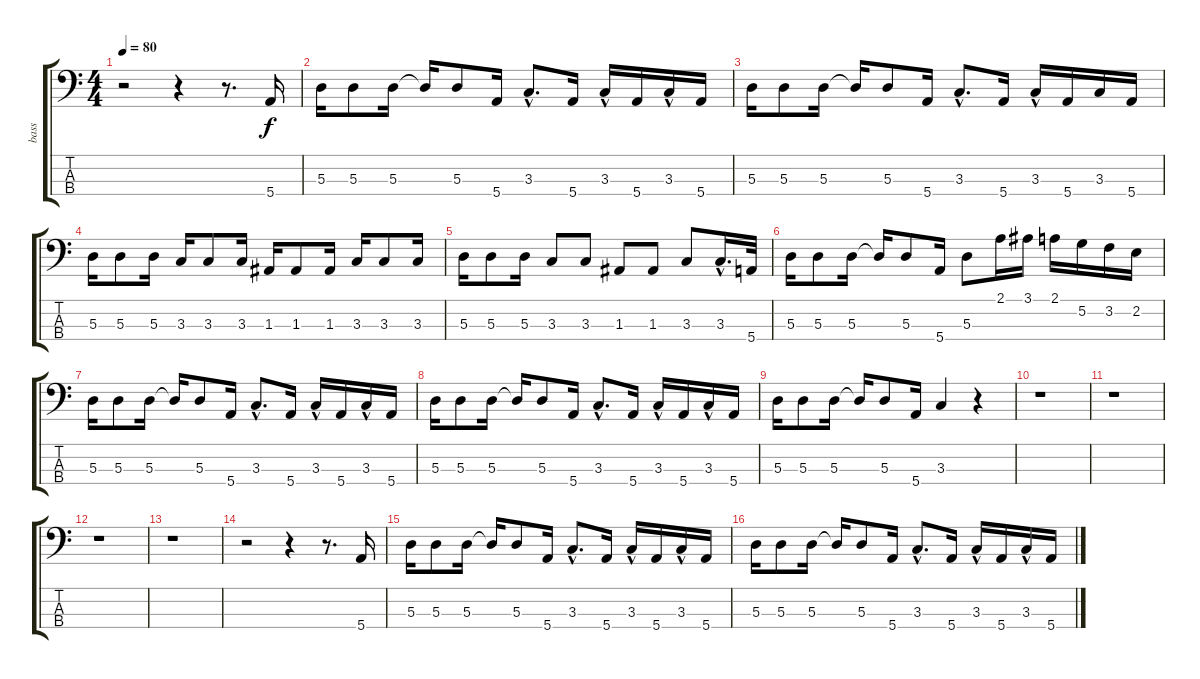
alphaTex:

\track ("bass" "bass") {instrument acousticguitarnylon}
\staff {score tabs}
\tuning (G2 D2 A1 E1) {hide}
\ts (4 4)
\tempo 80
\clef f4
\ks c
r.2{dy f instrument acousticguitarnylon} r.4 r.8{d} 5.4.16 |
5.3.16 5.3.8 5.3.16 5.3{t}.16 5.3.8 5.4.16 3.3{hac}.8{d} 5.4.16 3.3{hac}.16 5.4.16 3.3{hac}.16 5.4.16 |
5.3.16 5.3.8 5.3.16 5.3{t}.16 5.3.8 5.4.16 3.3{hac}.8{d} 5.4.16 3.3{hac}.16 5.4.16 3.3.16 5.4.16 |
5.3.16 5.3.8 5.3.16 3.3.16 3.3.8 3.3.16 1.3.16 1.3.8 1.3.16 3.3.16 3.3.8 3.3.16 |
5.3.16 5.3.8 5.3.16 3.3.8 3.3.8 1.3.8 1.3.8 3.3.8 3.3{hac}.16{d} 5.4.32 |
5.3.16 5.3.8 5.3.16 5.3{t}.16 5.3.8 5.4.16 5.3.8 2.1.16 3.1.16 2.1.16 5.2.16 3.2.16 2.2.16 |
5.3.16 5.3.8 5.3.16 5.3{t}.16 5.3.8 5.4.16 3.3{hac}.8{d} 5.4.16 3.3{hac}.16 5.4.16 3.3{hac}.16 5.4.16 |
5.3.16 5.3.8 5.3.16 5.3{t}.16 5.3.8 5.4.16 3.3{hac}.8{d} 5.4.16 3.3{hac}.16 5.4.16 3.3{hac}.16 5.4.16 |
5.3.16 5.3.8 5.3.16 5.3{t}.16 5.3.8 5.4.16 3.3.4 r.4 |
r.1 |
r.1 |
r.1 |
r.1 |
r.2 r.4 r.8{d} 5.4.16 |
5.3.16 5.3.8 5.3.16 5.3{t}.16 5.3.8 5.4.16 3.3{hac}.8{d} 5.4.16 3.3{hac}.16 5.4.16 3.3{hac}.16 5.4.16 |
5.3.16 5.3.8 5.3.16 5.3{t}.16 5.3.8 5.4.16 3.3{hac}.8{d} 5.4.16 3.3{hac}.16 5.4.16 3.3{hac}.16 5.4.16
